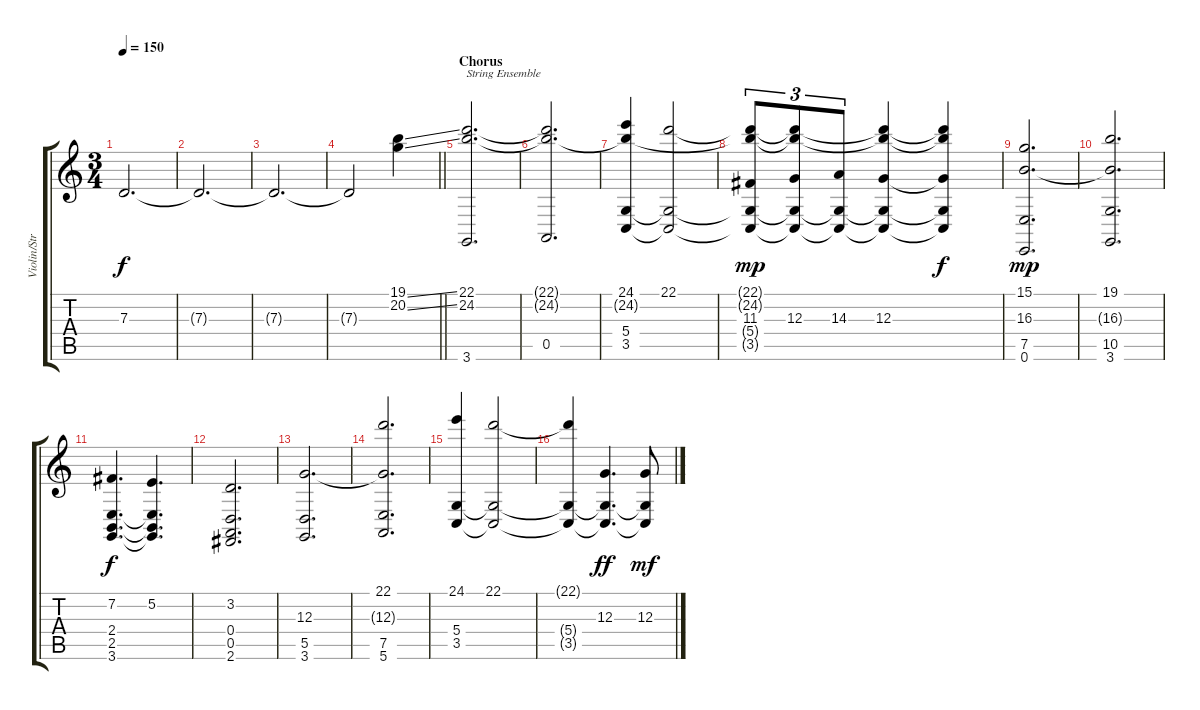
\track ("Violin/String Ensemble" "Violin/Str") {instrument violin}
\staff {score tabs}
\tuning (E4 B3 G3 D3 A2 E2) {hide}
\ts (3 4)
\tempo 150
\clef g2
\ks c
7.3{t}.2{d dy f} |
7.3{t}.2{d} |
7.3{t}.2{d} |
\barLineRight lightlight
7.3{t}.2 (19.1{ss} 20.2{ss}).4 |
\section ("" "Chorus")
(22.1 24.2 3.6).2{d txt "String Ensemble" volume 10 balance 8 instrument stringensemble1} |
(22.1{t} 24.2{t} 0.5).2{d} |
(24.1 24.2{t} 5.4 3.5).4 (22.1 5.4{t} 3.5{t}).2 |
(22.1{t} 24.2{t} 11.3 5.4{t} 3.5{t}).8{tu (3 2) dy mp} (22.1{t} 24.2{t} 12.3 5.4{t} 3.5{t}).8{tu (3 2)} (14.3 5.4{t} 3.5{t}).8{tu (3 2)} (22.1{t} 24.2{t} 12.3 5.4{t} 3.5{t}).4 (22.1{t} 24.2{t} 12.3{t} 5.4{t} 3.5{t}).4{dy f} |
(15.1 16.3 7.5 0.6).2{d dy mp} |
(19.1 16.3{t} 10.5 3.6).2{d} |
(7.2 2.4 2.5 3.6).4{d dy f} (5.2 2.4{t} 2.5{t} 3.6{t}).4{d} |
(3.2 0.4 0.5 2.6).2{d} |
(12.3 5.5 3.6).2{d} |
(22.1 12.3{t} 7.5 5.6).2{d} |
(24.1 5.4 3.5).4 (22.1 5.4{t} 3.5{t}).2 |
(22.1{t} 5.4{t} 3.5{t}).4 (12.3 5.4{t} 3.5{t}).4{d dy ff} (12.3 5.4{t} 3.5{t}).8{dy mf}
